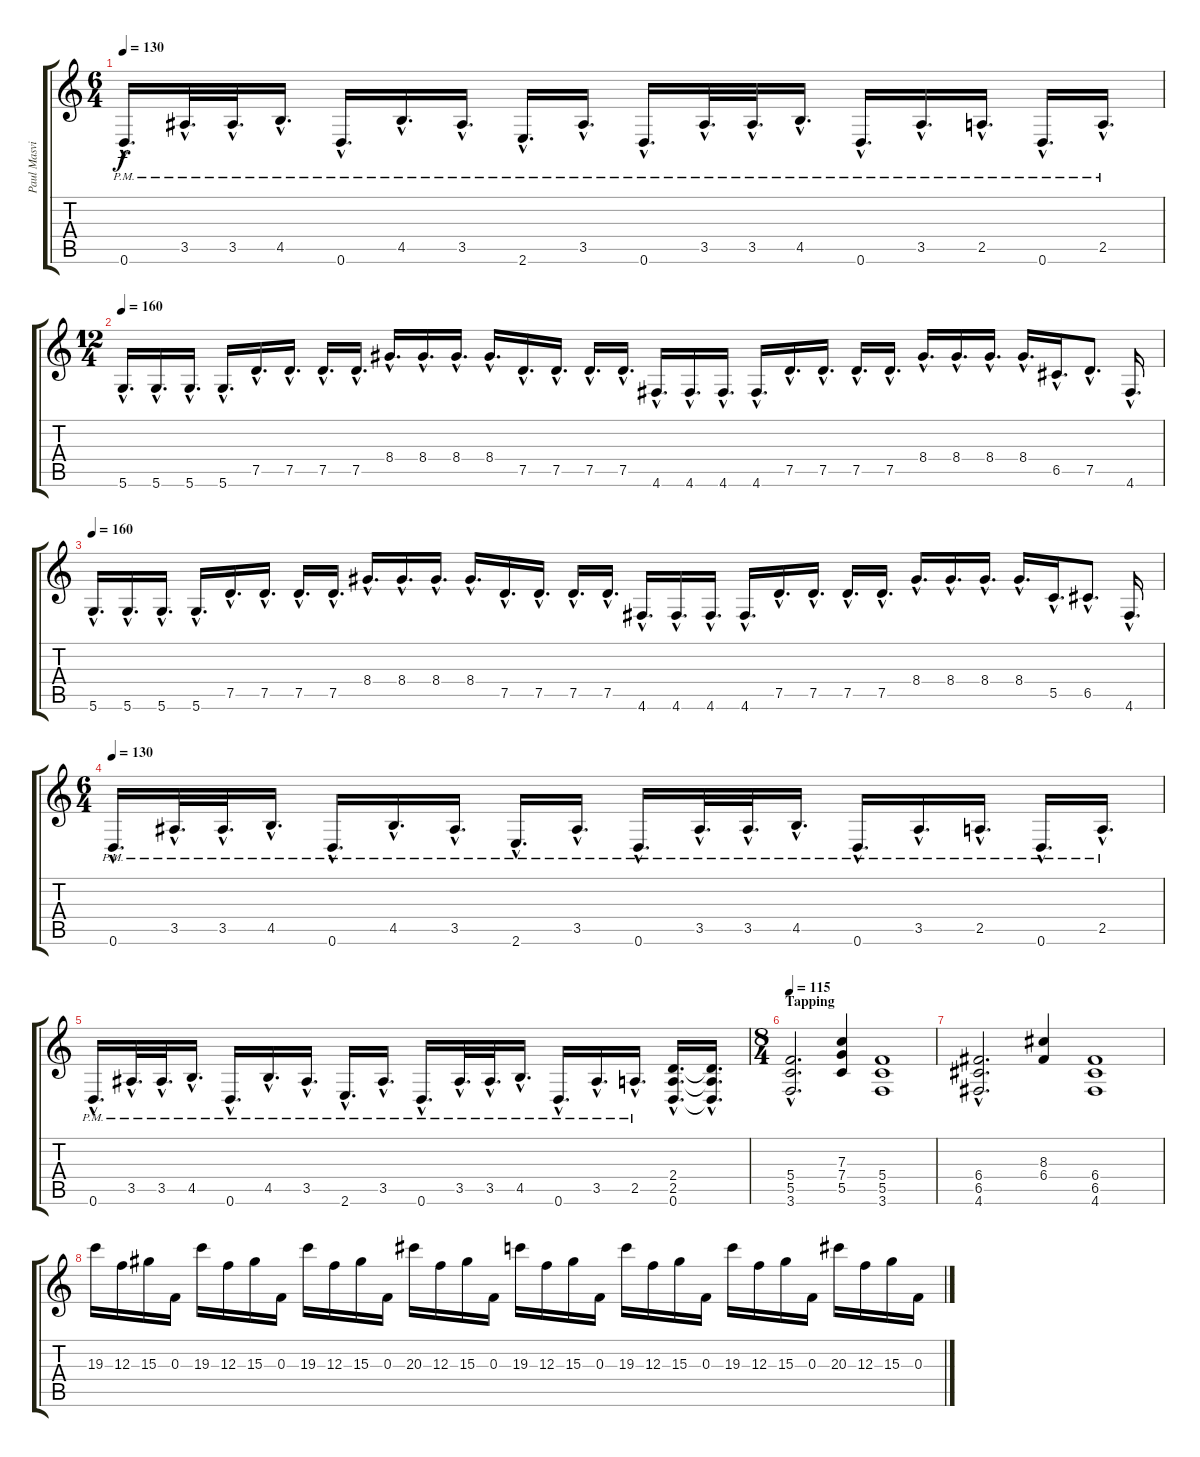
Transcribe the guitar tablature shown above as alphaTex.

\track ("Paul Masvidal" "Paul Masvi") {instrument distortionguitar}
\staff {score tabs}
\tuning (D4 A3 F3 C3 G2 D2) {hide}
\ts (6 4)
\tempo 130
\clef g2
\ks c
0.6{hac pm}.16{d dy f} 3.5{hac pm}.32{d} 3.5{hac pm}.32{d} 4.5{hac pm}.16{d} 0.6{hac pm}.16{d} 4.5{hac pm}.16{d} 3.5{hac pm}.16{d} 2.6{hac pm}.16{d} 3.5{hac pm}.16{d} 0.6{hac pm}.16{d} 3.5{hac pm}.32{d} 3.5{hac pm}.32{d} 4.5{hac pm}.16{d} 0.6{hac pm}.16{d} 3.5{hac pm}.16{d} 2.5{hac pm}.16{d} 0.6{hac pm}.16{d} 2.5{hac pm}.16{d} |
\ts (12 4)
\tempo 160
5.6{hac}.16{d} 5.6{hac}.16{d} 5.6{hac}.16{d} 5.6{hac}.16{d} 7.5{hac}.16{d} 7.5{hac}.16{d} 7.5{hac}.16{d} 7.5{hac}.16{d} 8.4{hac}.16{d} 8.4{hac}.16{d} 8.4{hac}.16{d} 8.4{hac}.16{d} 7.5{hac}.16{d} 7.5{hac}.16{d} 7.5{hac}.16{d} 7.5{hac}.16{d} 4.6{hac}.16{d} 4.6{hac}.16{d} 4.6{hac}.16{d} 4.6{hac}.16{d} 7.5{hac}.16{d} 7.5{hac}.16{d} 7.5{hac}.16{d} 7.5{hac}.16{d} 8.4{hac}.16{d} 8.4{hac}.16{d} 8.4{hac}.16{d} 8.4{hac}.16{d} 6.5{hac}.16{d} 7.5{hac}.8{d} 4.6{hac}.16{d} |
\tempo 160
5.6{hac}.16{d} 5.6{hac}.16{d} 5.6{hac}.16{d} 5.6{hac}.16{d} 7.5{hac}.16{d} 7.5{hac}.16{d} 7.5{hac}.16{d} 7.5{hac}.16{d} 8.4{hac}.16{d} 8.4{hac}.16{d} 8.4{hac}.16{d} 8.4{hac}.16{d} 7.5{hac}.16{d} 7.5{hac}.16{d} 7.5{hac}.16{d} 7.5{hac}.16{d} 4.6{hac}.16{d} 4.6{hac}.16{d} 4.6{hac}.16{d} 4.6{hac}.16{d} 7.5{hac}.16{d} 7.5{hac}.16{d} 7.5{hac}.16{d} 7.5{hac}.16{d} 8.4{hac}.16{d} 8.4{hac}.16{d} 8.4{hac}.16{d} 8.4{hac}.16{d} 5.5{hac}.16{d} 6.5{hac}.8{d} 4.6{hac}.16{d} |
\ts (6 4)
\tempo 130
0.6{hac pm}.16{d} 3.5{hac pm}.32{d} 3.5{hac pm}.32{d} 4.5{hac pm}.16{d} 0.6{hac pm}.16{d} 4.5{hac pm}.16{d} 3.5{hac pm}.16{d} 2.6{hac pm}.16{d} 3.5{hac pm}.16{d} 0.6{hac pm}.16{d} 3.5{hac pm}.32{d} 3.5{hac pm}.32{d} 4.5{hac pm}.16{d} 0.6{hac pm}.16{d} 3.5{hac pm}.16{d} 2.5{hac pm}.16{d} 0.6{hac pm}.16{d} 2.5{hac pm}.16{d} |
0.6{hac pm}.16{d} 3.5{hac pm}.32{d} 3.5{hac pm}.32{d} 4.5{hac pm}.16{d} 0.6{hac pm}.16{d} 4.5{hac pm}.16{d} 3.5{hac pm}.16{d} 2.6{hac pm}.16{d} 3.5{hac pm}.16{d} 0.6{hac pm}.16{d} 3.5{hac pm}.32{d} 3.5{hac pm}.32{d} 4.5{hac pm}.16{d} 0.6{hac pm}.16{d} 3.5{hac pm}.16{d} 2.5{hac pm}.16{d} (2.4{hac} 2.5{hac} 0.6{hac}).16{d} (2.4{hac t} 2.5{hac t} 0.6{hac t}).16{d} |
\ts (8 4)
\section ("" "Tapping")
\tempo 115
(5.4{hac} 5.5{hac} 3.6{hac}).2{d} (7.3 7.4 5.5).4 (5.4 5.5 3.6).1 |
(6.4{hac} 6.5{hac} 4.6{hac}).2{d} (8.3 6.4).4 (6.4 6.5 4.6).1 |
19.3.16 12.3.16 15.3.16 0.3.16 19.3.16 12.3.16 15.3.16 0.3.16 19.3.16 12.3.16 15.3.16 0.3.16 20.3.16 12.3.16 15.3.16 0.3.16 19.3.16 12.3.16 15.3.16 0.3.16 19.3.16 12.3.16 15.3.16 0.3.16 19.3.16 12.3.16 15.3.16 0.3.16 20.3.16 12.3.16 15.3.16 0.3.16
